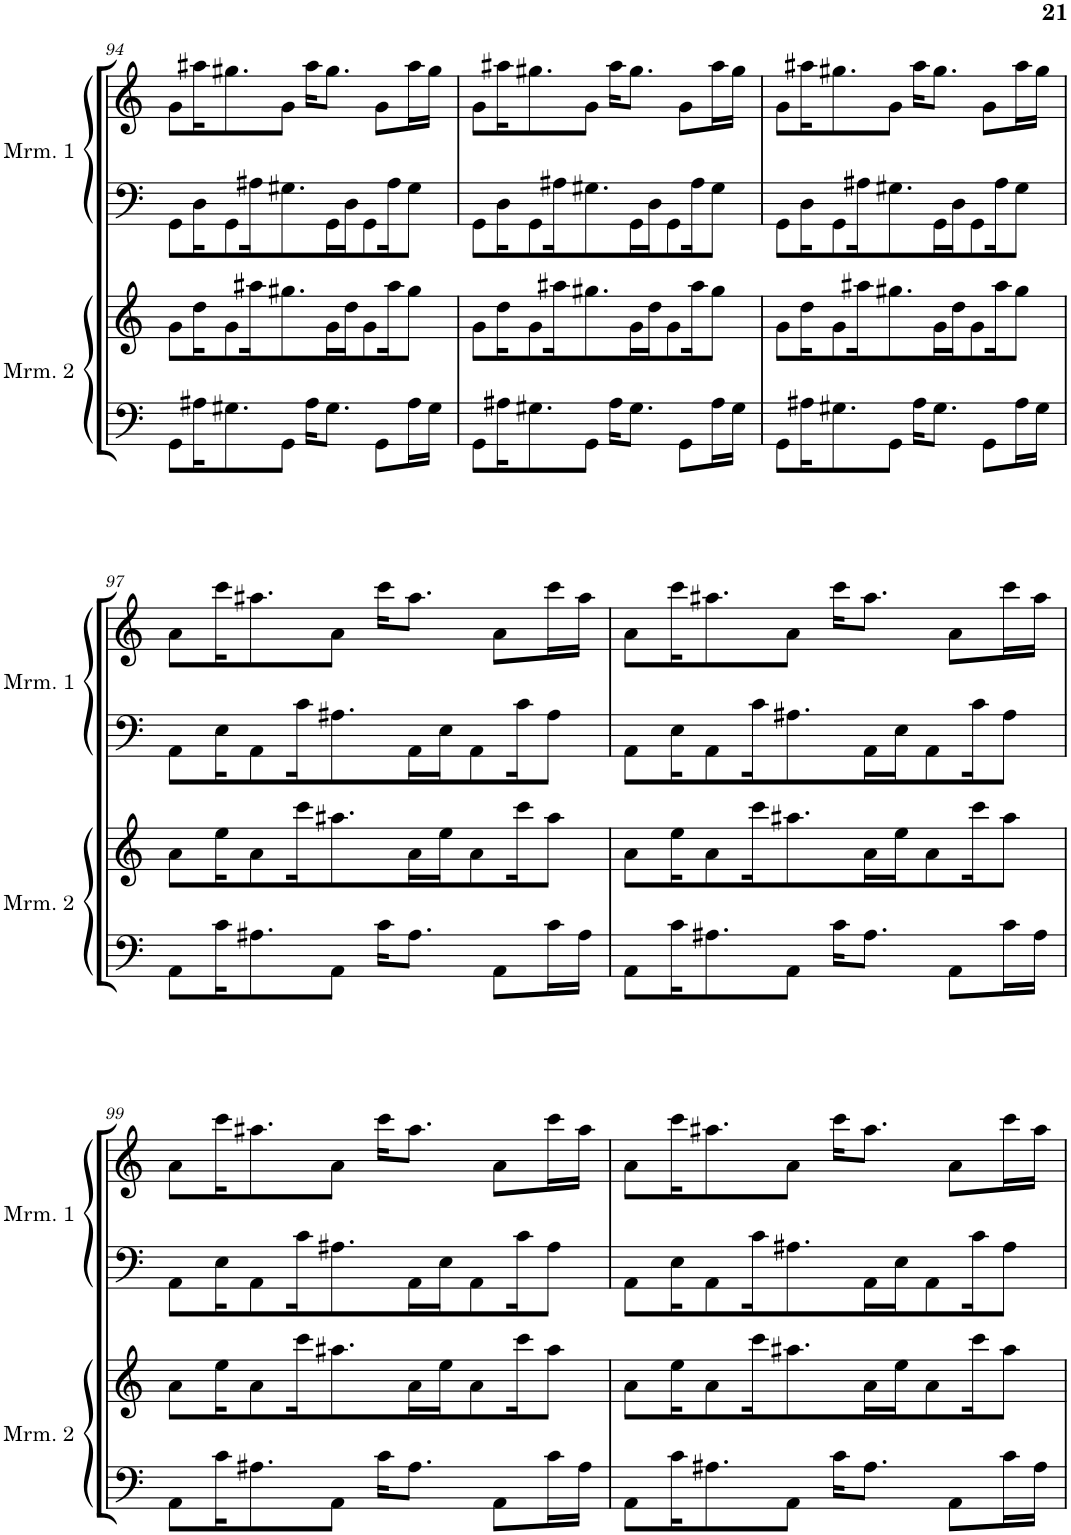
**kern	**kern	**kern	**kern
*part4	*part3	*part2	*part1
*staff4	*staff3	*staff2	*staff1
*I"Marimba 2	*I"Marimba 2	*I"Marimba 1	*I"Marimba 1
*I'Mrm. 2	*I'Mrm. 2	*I'Mrm. 1	*I'Mrm. 1
!!LO:PB:g=z
*clefF4	*clefG2	*clefF4	*clefG2
*k[]	*k[]	*k[]	*k[]
*M4/4	*M4/4	*M4/4	*M4/4
=94	=94	=94	=94
8GG\L	8g\L	8GG\L	8g\L
16A#X\K	16dd\K	16D\K	16aa#X\K
8.G#X\	8g\	8GG\	8.gg#X\
.	16aa#X\K	16A#X\K	.
8GG\J	8.gg#X\	8.G#X\	8g\J
16A#\KL	.	.	16aa#\KL
8.G#\J	16g\L	16GG\L	8.gg#\J
.	16dd\J	16D\J	.
.	8g\	8GG\	.
8GG\L	.	.	8g\L
.	16aa#\K	16A#\K	.
16A#\L	8gg#\J	8G#\J	16aa#\L
16G#\JJ	.	.	16gg#\JJ
=95	=95	=95	=95
8GG\L	8g\L	8GG\L	8g\L
16A#X\K	16dd\K	16D\K	16aa#X\K
8.G#X\	8g\	8GG\	8.gg#X\
.	16aa#X\K	16A#X\K	.
8GG\J	8.gg#X\	8.G#X\	8g\J
16A#\KL	.	.	16aa#\KL
8.G#\J	16g\L	16GG\L	8.gg#\J
.	16dd\J	16D\J	.
.	8g\	8GG\	.
8GG\L	.	.	8g\L
.	16aa#\K	16A#\K	.
16A#\L	8gg#\J	8G#\J	16aa#\L
16G#\JJ	.	.	16gg#\JJ
=96	=96	=96	=96
8GG\L	8g\L	8GG\L	8g\L
16A#X\K	16dd\K	16D\K	16aa#X\K
8.G#X\	8g\	8GG\	8.gg#X\
.	16aa#X\K	16A#X\K	.
8GG\J	8.gg#X\	8.G#X\	8g\J
16A#\KL	.	.	16aa#\KL
8.G#\J	16g\L	16GG\L	8.gg#\J
.	16dd\J	16D\J	.
.	8g\	8GG\	.
8GG\L	.	.	8g\L
.	16aa#\K	16A#\K	.
16A#\L	8gg#\J	8G#\J	16aa#\L
16G#\JJ	.	.	16gg#\JJ
!!LO:LB:g=z
=97	=97	=97	=97
8AA\L	8a\L	8AA\L	8a\L
16c\K	16ee\K	16E\K	16ccc\K
8.A#X\	8a\	8AA\	8.aa#X\
.	16ccc\K	16c\K	.
8AA\J	8.aa#X\	8.A#X\	8a\J
16c\KL	.	.	16ccc\KL
8.A#\J	16a\L	16AA\L	8.aa#\J
.	16ee\J	16E\J	.
.	8a\	8AA\	.
8AA\L	.	.	8a\L
.	16ccc\K	16c\K	.
16c\L	8aa#\J	8A#\J	16ccc\L
16A#\JJ	.	.	16aa#\JJ
=98	=98	=98	=98
8AA\L	8a\L	8AA\L	8a\L
16c\K	16ee\K	16E\K	16ccc\K
8.A#X\	8a\	8AA\	8.aa#X\
.	16ccc\K	16c\K	.
8AA\J	8.aa#X\	8.A#X\	8a\J
16c\KL	.	.	16ccc\KL
8.A#\J	16a\L	16AA\L	8.aa#\J
.	16ee\J	16E\J	.
.	8a\	8AA\	.
8AA\L	.	.	8a\L
.	16ccc\K	16c\K	.
16c\L	8aa#\J	8A#\J	16ccc\L
16A#\JJ	.	.	16aa#\JJ
!!LO:LB:g=z
=99	=99	=99	=99
8AA\L	8a\L	8AA\L	8a\L
16c\K	16ee\K	16E\K	16ccc\K
8.A#X\	8a\	8AA\	8.aa#X\
.	16ccc\K	16c\K	.
8AA\J	8.aa#X\	8.A#X\	8a\J
16c\KL	.	.	16ccc\KL
8.A#\J	16a\L	16AA\L	8.aa#\J
.	16ee\J	16E\J	.
.	8a\	8AA\	.
8AA\L	.	.	8a\L
.	16ccc\K	16c\K	.
16c\L	8aa#\J	8A#\J	16ccc\L
16A#\JJ	.	.	16aa#\JJ
=100	=100	=100	=100
8AA\L	8a\L	8AA\L	8a\L
16c\K	16ee\K	16E\K	16ccc\K
8.A#X\	8a\	8AA\	8.aa#X\
.	16ccc\K	16c\K	.
8AA\J	8.aa#X\	8.A#X\	8a\J
16c\KL	.	.	16ccc\KL
8.A#\J	16a\L	16AA\L	8.aa#\J
.	16ee\J	16E\J	.
.	8a\	8AA\	.
8AA\L	.	.	8a\L
.	16ccc\K	16c\K	.
16c\L	8aa#\J	8A#\J	16ccc\L
16A#\JJ	.	.	16aa#\JJ
=	=	=	=
*-	*-	*-	*-
